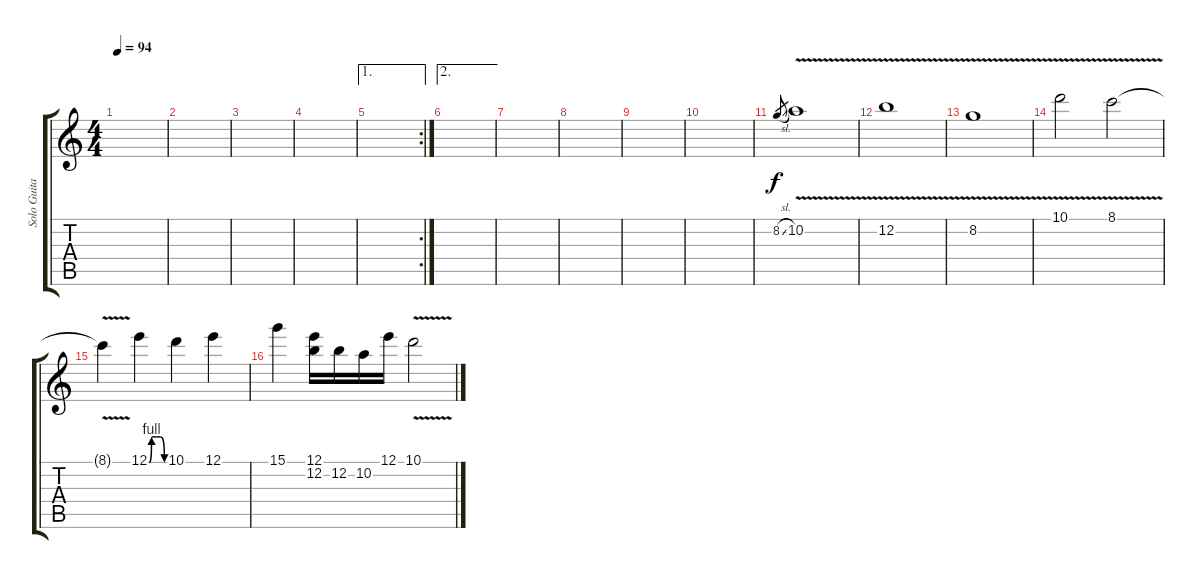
\track ("Solo Guitar" "Solo Guita") {instrument distortionguitar}
\staff {score tabs}
\tuning (E4 B3 G3 D3 A2 E2) {hide}
\ts (4 4)
\tempo 94
\clef g2
\ks c
|
|
|
|
\ae 1
\rc 2
|
\ae 2
|
|
|
|
|
8.2{sl}.8{gr} 10.2{v}.1{balance 8} |
12.2{v}.1 |
8.2{v}.1 |
10.1{v}.2 8.1{v}.2 |
8.1{t}.4 12.1{be (custom 0 0 10 4 20 4 30 4 44 4 60 0)}.4 10.1.4 12.1.4 |
15.1.4 (12.1 12.2).16 12.2.16 10.2.16 12.1.16 10.1{v}.2
